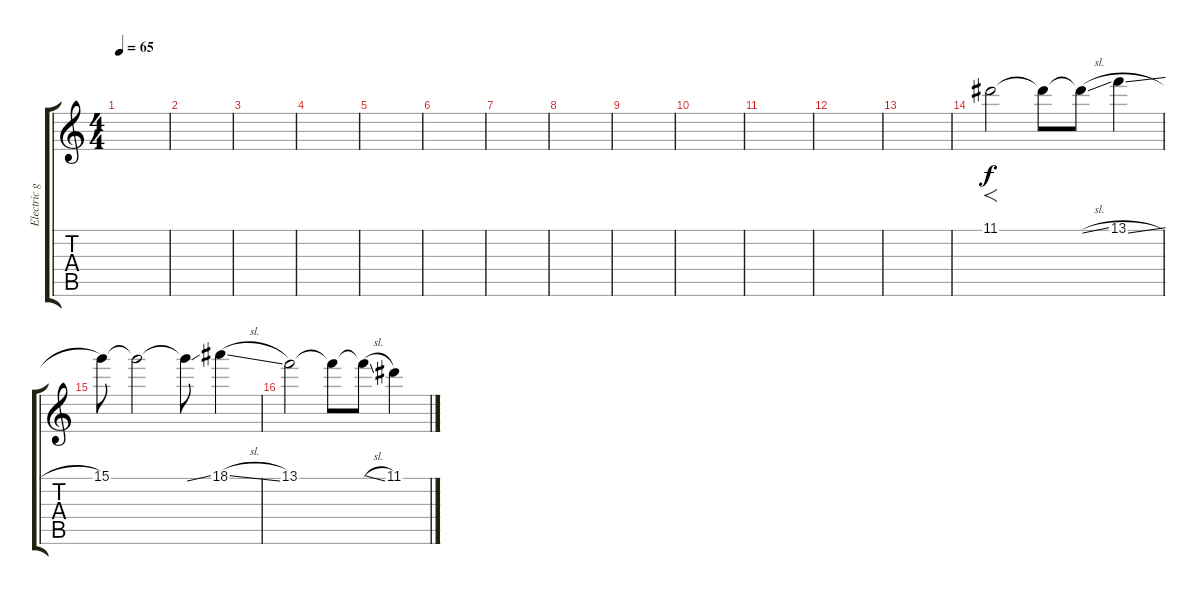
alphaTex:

\track ("Electric guitar" "Electric g") {instrument overdrivenguitar}
\staff {score tabs}
\tuning (E4 B3 G3 D3 A2 E2) {hide}
\ts (4 4)
\tempo 65
\clef g2
\ks c
|
|
|
|
|
|
|
|
|
|
|
|
|
11.1.2{f} 11.1{t}.8 11.1{sl t}.8 13.1{sl}.4 |
15.1.8 15.1{t}.2 15.1{ss t}.8 18.1{sl}.4 |
13.1.2 13.1{t}.8 13.1{sl t}.8 11.1{sl}.4
